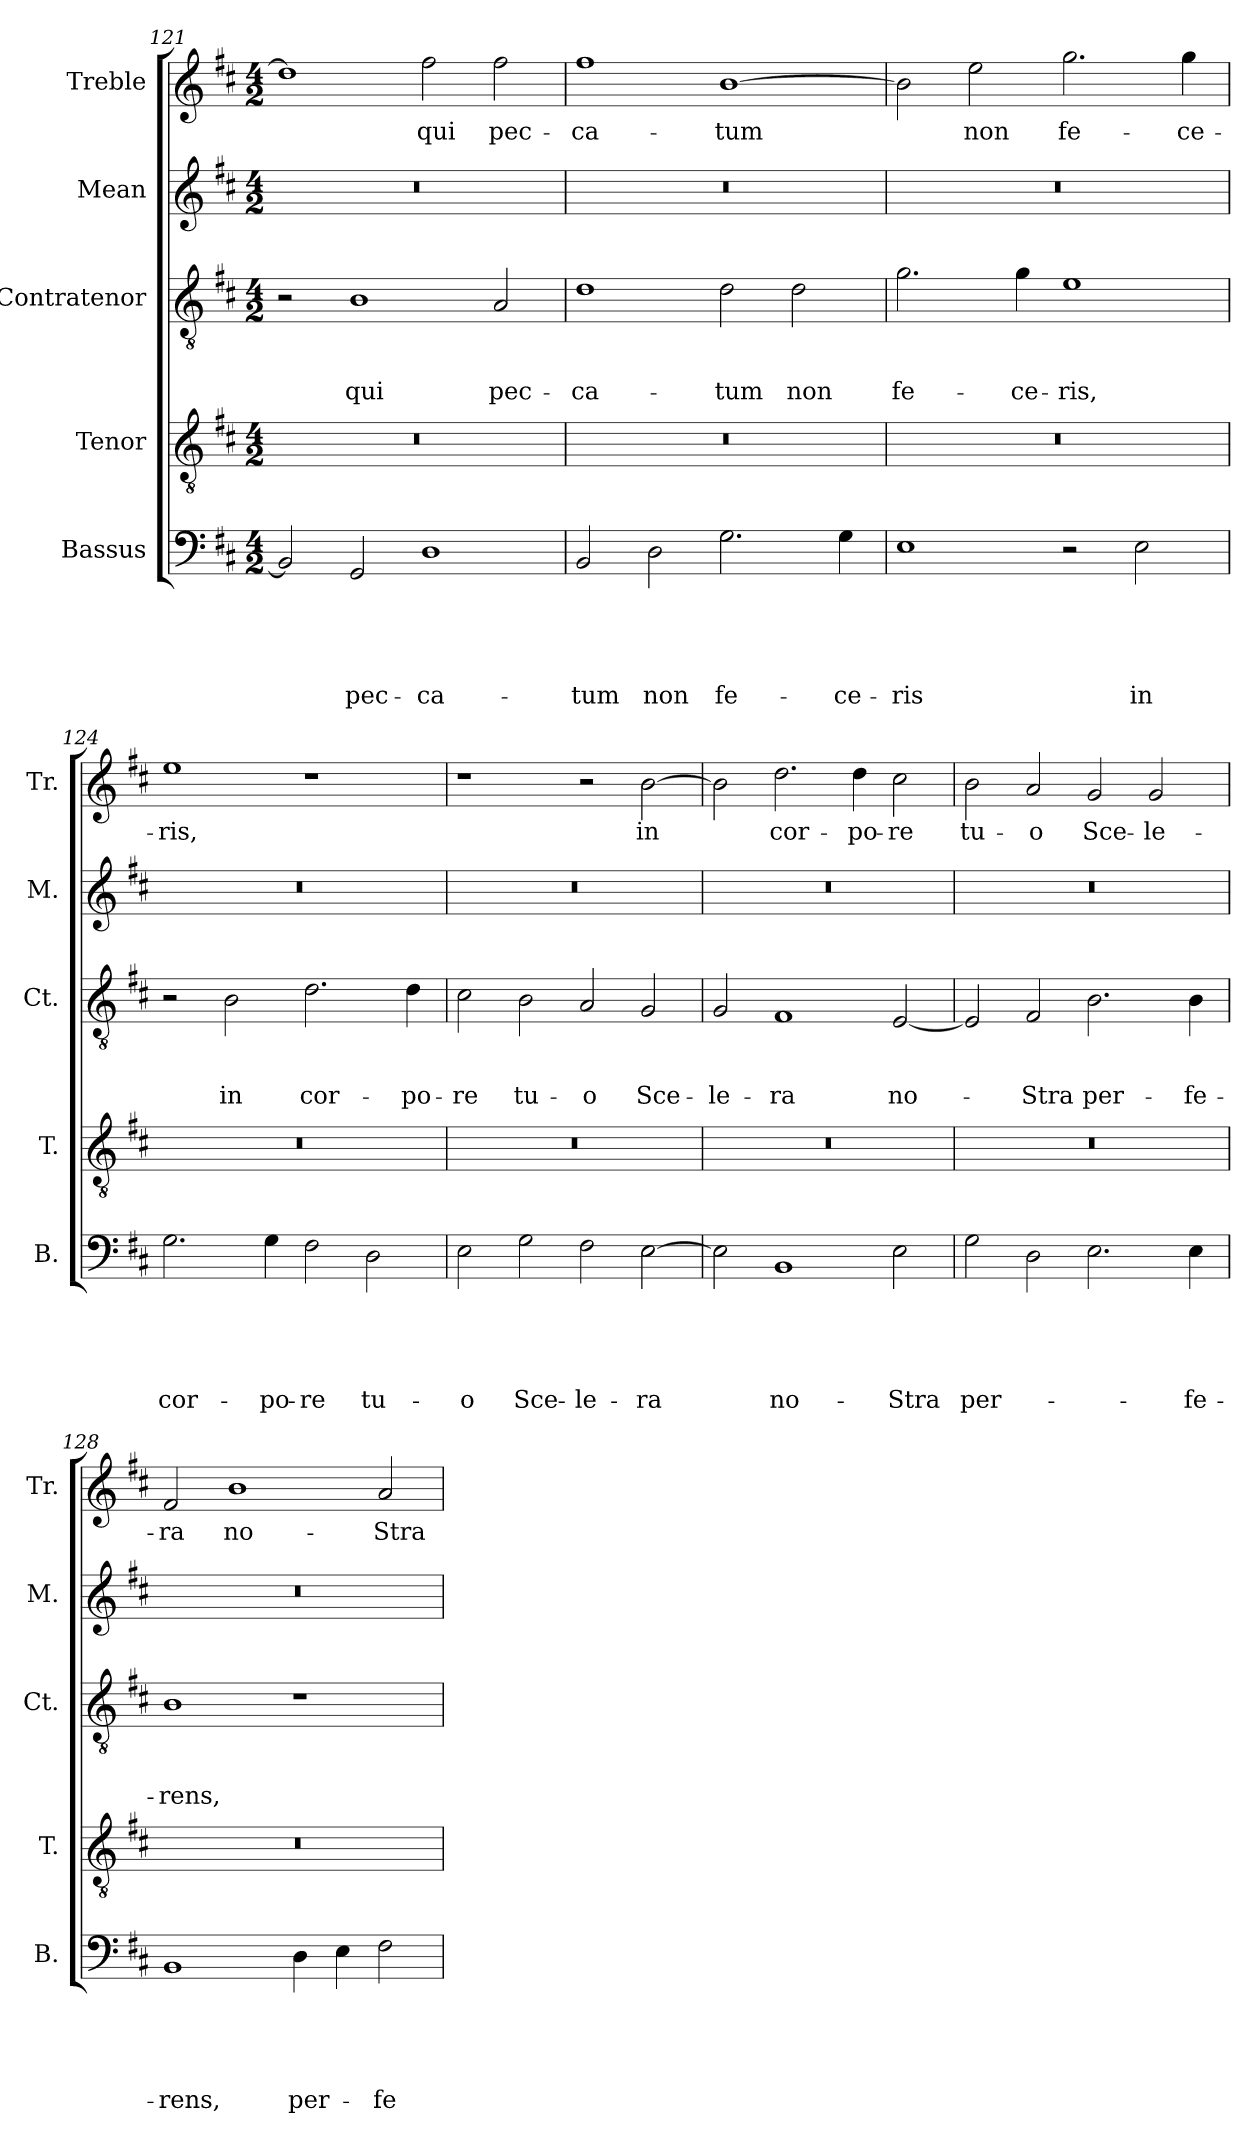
**kern	**text	**text	**text	**text	**text	**kern	**kern	**text	**text	**text	**kern	**kern	**text
*part5	*part5	*part5	*part5	*part5	*part5	*part4	*part3	*part3	*part3	*part3	*part2	*part1	*part1
*staff5	*staff5	*staff5	*staff5	*staff5	*staff5	*staff4	*staff3	*staff3	*staff3	*staff3	*staff2	*staff1	*staff1
*I"Bassus	*	*	*	*	*	*I"Tenor	*I"Contratenor	*	*	*	*I"Mean	*I"Treble	*
*I'B.	*	*	*	*	*	*I'T.	*I'Ct.	*	*	*	*I'M.	*I'Tr.	*
*clefF4	*	*	*	*	*	*clefGv2	*clefGv2	*	*	*	*clefG2	*clefG2	*
*k[f#c#]	*	*	*	*	*	*k[f#c#]	*k[f#c#]	*	*	*	*k[f#c#]	*k[f#c#]	*
*D:	*	*	*	*	*	*D:	*D:	*	*	*	*D:	*D:	*
*M4/2	*	*	*	*	*	*M4/2	*M4/2	*	*	*	*M4/2	*M4/2	*
=121	=121	=121	=121	=121	=121	=121	=121	=121	=121	=121	=121	=121	=121
2BB/]	.	.	.	.	.	0r	2r	.	.	.	0r	1dd]	.
!	!	!	!	!	!LO:LY:b	!	!	!	!	!LO:LY:b	!	!	!
2GG/	.	.	.	.	pec-	.	1B	.	.	qui	.	.	.
!	!	!	!	!	!LO:LY:b	!	!	!	!	!	!	!	!LO:LY:b
1D	.	.	.	.	-ca-	.	.	.	.	.	.	2ff#\	qui
!	!	!	!	!	!	!	!	!	!	!LO:LY:b	!	!	!LO:LY:b
.	.	.	.	.	.	.	2A/	.	.	pec-	.	2ff#\	pec-
=122	=122	=122	=122	=122	=122	=122	=122	=122	=122	=122	=122	=122	=122
!	!	!	!	!	!LO:LY:b	!	!	!	!	!LO:LY:b	!	!	!LO:LY:b
2BB/	.	.	.	.	-tum	0r	1d	.	.	-ca-	0r	1ff#	-ca-
!	!	!	!	!	!LO:LY:b	!	!	!	!	!	!	!	!
2D\	.	.	.	.	non	.	.	.	.	.	.	.	.
!	!	!	!	!	!LO:LY:b	!	!	!	!	!LO:LY:b	!	!	!LO:LY:b
2.G\	.	.	.	.	fe-	.	2d\	.	.	-tum	.	[<1b	-tum
!	!	!	!	!	!	!	!	!	!	!LO:LY:b	!	!	!
.	.	.	.	.	.	.	2d\	.	.	non	.	.	.
!	!	!	!	!	!LO:LY:b	!	!	!	!	!	!	!	!
4G\	.	.	.	.	-ce-	.	.	.	.	.	.	.	.
!!LO:LB:g=z
=123	=123	=123	=123	=123	=123	=123	=123	=123	=123	=123	=123	=123	=123
!	!	!	!	!	!LO:LY:b	!	!	!	!	!LO:LY:b	!	!	!
1E	.	.	.	.	-ris	0r	2.g\	.	.	fe-	0r	2b\]	.
!	!	!	!	!	!	!	!	!	!	!	!	!	!LO:LY:b
.	.	.	.	.	.	.	.	.	.	.	.	2ee\	non
!	!	!	!	!	!	!	!	!	!	!LO:LY:b	!	!	!
.	.	.	.	.	.	.	4g\	.	.	-ce-	.	.	.
!	!	!	!	!	!	!	!	!	!	!LO:LY:b	!	!	!LO:LY:b
2r	.	.	.	.	.	.	1e	.	.	-ris,	.	2.gg\	fe-
!	!	!	!	!	!LO:LY:b	!	!	!	!	!	!	!	!
2E\	.	.	.	.	in	.	.	.	.	.	.	.	.
!	!	!	!	!	!	!	!	!	!	!	!	!	!LO:LY:b
.	.	.	.	.	.	.	.	.	.	.	.	4gg\	-ce-
=124	=124	=124	=124	=124	=124	=124	=124	=124	=124	=124	=124	=124	=124
!	!	!	!	!	!LO:LY:b	!	!	!	!	!	!	!	!LO:LY:b
2.G\	.	.	.	.	cor-	0r	2r	.	.	.	0r	1ee	-ris,
!	!	!	!	!	!	!	!	!	!	!LO:LY:b	!	!	!
.	.	.	.	.	.	.	2B\	.	.	in	.	.	.
!	!	!	!	!	!LO:LY:b	!	!	!	!	!	!	!	!
4G\	.	.	.	.	-po-	.	.	.	.	.	.	.	.
!	!	!	!	!	!LO:LY:b	!	!	!	!	!LO:LY:b	!	!	!
2F#\	.	.	.	.	-re	.	2.d\	.	.	cor-	.	1r	.
!	!	!	!	!	!LO:LY:b	!	!	!	!	!	!	!	!
2D\	.	.	.	.	tu-	.	.	.	.	.	.	.	.
!	!	!	!	!	!	!	!	!	!	!LO:LY:b	!	!	!
.	.	.	.	.	.	.	4d\	.	.	-po-	.	.	.
=125	=125	=125	=125	=125	=125	=125	=125	=125	=125	=125	=125	=125	=125
!	!	!	!	!	!LO:LY:b	!	!	!	!	!LO:LY:b	!	!	!
2E\	.	.	.	.	-o	0r	2c#\	.	.	-re	0r	1r	.
!	!	!	!	!	!LO:LY:b	!	!	!	!	!LO:LY:b	!	!	!
2G\	.	.	.	.	Sce-	.	2B\	.	.	tu-	.	.	.
!	!	!	!	!	!LO:LY:b	!	!	!	!	!LO:LY:b	!	!	!
2F#\	.	.	.	.	-le-	.	2A/	.	.	-o	.	2r	.
!	!	!	!	!	!LO:LY:b	!	!	!	!	!LO:LY:b	!	!	!LO:LY:b
[>2E\	.	.	.	.	-ra	.	2G/	.	.	Sce-	.	[>2b\	in
=126	=126	=126	=126	=126	=126	=126	=126	=126	=126	=126	=126	=126	=126
!	!	!	!	!	!	!	!	!	!	!LO:LY:b	!	!	!
2E\]	.	.	.	.	.	0r	2G/	.	.	-le-	0r	2b\]	.
!	!	!	!	!	!LO:LY:b	!	!	!	!	!LO:LY:b	!	!	!LO:LY:b
1BB	.	.	.	.	no-	.	1F#	.	.	-ra	.	2.dd\	cor-
!	!	!	!	!	!	!	!	!	!	!	!	!	!LO:LY:b
.	.	.	.	.	.	.	.	.	.	.	.	4dd\	-po-
!	!	!	!	!	!LO:LY:b	!	!	!	!	!LO:LY:b	!	!	!LO:LY:b:rj
2E\	.	.	.	.	-Stra	.	[<2E/	.	.	no-	.	2cc#\	-re
=127	=127	=127	=127	=127	=127	=127	=127	=127	=127	=127	=127	=127	=127
!	!	!	!	!	!LO:LY:b	!	!	!	!	!	!	!	!LO:LY:b
2G\	.	.	.	.	per-	0r	2E/]	.	.	.	0r	2b\	tu-
!	!	!	!	!	!	!	!	!	!	!LO:LY:b	!	!	!LO:LY:b
2D\	.	.	.	.	.	.	2F#/	.	.	-Stra	.	2a/	-o
!	!	!	!	!	!	!	!	!	!	!LO:LY:b	!	!	!LO:LY:b
2.E\	.	.	.	.	.	.	2.B\	.	.	per-	.	2g/	Sce-
!	!	!	!	!	!	!	!	!	!	!	!	!	!LO:LY:b
.	.	.	.	.	.	.	.	.	.	.	.	2g/	-le-
!	!	!	!	!	!LO:LY:b	!	!	!	!	!LO:LY:b	!	!	!
4E\	.	.	.	.	-fe-	.	4B\	.	.	-fe-	.	.	.
!!LO:PB:g=z
=128	=128	=128	=128	=128	=128	=128	=128	=128	=128	=128	=128	=128	=128
!	!	!	!	!	!LO:LY:b	!	!	!	!	!LO:LY:b	!	!	!LO:LY:b
1BB	.	.	.	.	-rens,	0r	1B	.	.	-rens,	0r	2f#/	-ra
!	!	!	!	!	!	!	!	!	!	!	!	!	!LO:LY:b
.	.	.	.	.	.	.	.	.	.	.	.	1b	no-
!	!	!	!	!	!LO:LY:b	!	!	!	!	!	!	!	!
4D\	.	.	.	.	per-	.	1r	.	.	.	.	.	.
4E\	.	.	.	.	.	.	.	.	.	.	.	.	.
!	!	!	!	!	!LO:LY:b	!	!	!	!	!	!	!	!LO:LY:b
2F#\	.	.	.	.	-fe-	.	.	.	.	.	.	2a/	-Stra
=	=	=	=	=	=	=	=	=	=	=	=	=	=
*-	*-	*-	*-	*-	*-	*-	*-	*-	*-	*-	*-	*-	*-
